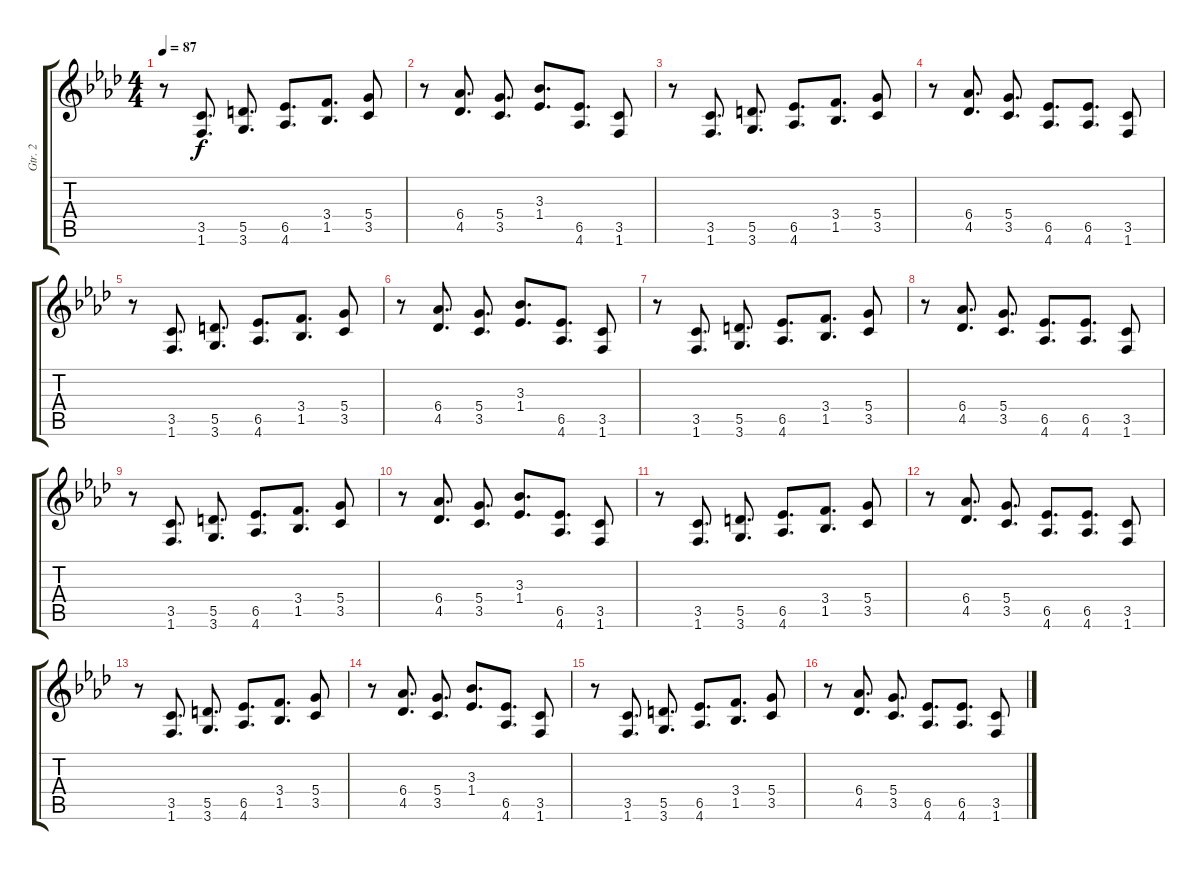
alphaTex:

\track ("Gtr. 2" "Gtr. 2") {instrument distortionguitar}
\staff {score tabs}
\tuning (E4 B3 G3 D3 A2 E2) {hide}
\ts (4 4)
\tempo 87
\clef g2
\ks fminor
r.8{dy f} (3.5 1.6).8{d} (5.5 3.6).8{d} (6.5 4.6).8{d} (3.4 1.5).8{d} (5.4 3.5).8 |
r.8 (6.4 4.5).8{d} (5.4 3.5).8{d} (3.3 1.4).8{d} (6.5 4.6).8{d} (3.5 1.6).8 |
r.8 (3.5 1.6).8{d} (5.5 3.6).8{d} (6.5 4.6).8{d} (3.4 1.5).8{d} (5.4 3.5).8 |
r.8 (6.4 4.5).8{d} (5.4 3.5).8{d} (6.5 4.6).8{d} (6.5 4.6).8{d} (3.5 1.6).8 |
r.8 (3.5 1.6).8{d} (5.5 3.6).8{d} (6.5 4.6).8{d} (3.4 1.5).8{d} (5.4 3.5).8 |
r.8 (6.4 4.5).8{d} (5.4 3.5).8{d} (3.3 1.4).8{d} (6.5 4.6).8{d} (3.5 1.6).8 |
r.8 (3.5 1.6).8{d} (5.5 3.6).8{d} (6.5 4.6).8{d} (3.4 1.5).8{d} (5.4 3.5).8 |
r.8 (6.4 4.5).8{d} (5.4 3.5).8{d} (6.5 4.6).8{d} (6.5 4.6).8{d} (3.5 1.6).8 |
r.8 (3.5 1.6).8{d} (5.5 3.6).8{d} (6.5 4.6).8{d} (3.4 1.5).8{d} (5.4 3.5).8 |
r.8 (6.4 4.5).8{d} (5.4 3.5).8{d} (3.3 1.4).8{d} (6.5 4.6).8{d} (3.5 1.6).8 |
r.8 (3.5 1.6).8{d} (5.5 3.6).8{d} (6.5 4.6).8{d} (3.4 1.5).8{d} (5.4 3.5).8 |
r.8 (6.4 4.5).8{d} (5.4 3.5).8{d} (6.5 4.6).8{d} (6.5 4.6).8{d} (3.5 1.6).8 |
r.8 (3.5 1.6).8{d} (5.5 3.6).8{d} (6.5 4.6).8{d} (3.4 1.5).8{d} (5.4 3.5).8 |
r.8 (6.4 4.5).8{d} (5.4 3.5).8{d} (3.3 1.4).8{d} (6.5 4.6).8{d} (3.5 1.6).8 |
r.8 (3.5 1.6).8{d} (5.5 3.6).8{d} (6.5 4.6).8{d} (3.4 1.5).8{d} (5.4 3.5).8 |
r.8 (6.4 4.5).8{d} (5.4 3.5).8{d} (6.5 4.6).8{d} (6.5 4.6).8{d} (3.5 1.6).8
